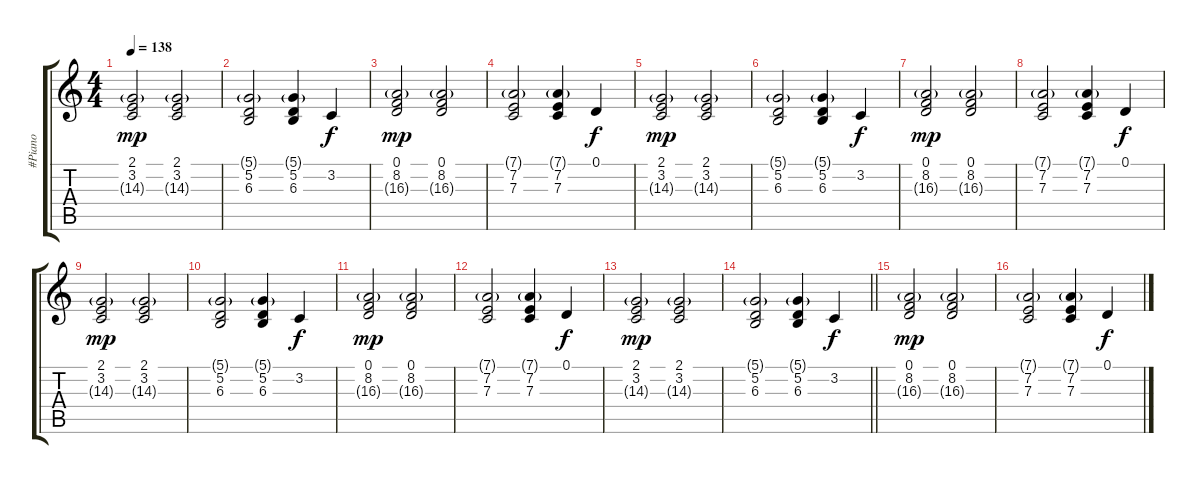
\track ("#Piano" "#Piano") {instrument acousticgrandpiano}
\staff {score tabs}
\tuning (D4 A3 F3 C3 G2 C2) {hide}
\ts (4 4)
\tempo 138
\clef g2
\ks c
(2.1 3.2 14.3{g}).2{dy mp} (2.1 3.2 14.3{g}).2 |
(5.1{g} 5.2 6.3).2 (5.1{g} 5.2 6.3).4 3.2.4{dy f} |
(0.1 8.2 16.3{g}).2{dy mp} (0.1 8.2 16.3{g}).2 |
(7.1{g} 7.2 7.3).2 (7.1{g} 7.2 7.3).4 0.1.4{dy f} |
(2.1 3.2 14.3{g}).2{dy mp} (2.1 3.2 14.3{g}).2 |
(5.1{g} 5.2 6.3).2 (5.1{g} 5.2 6.3).4 3.2.4{dy f} |
(0.1 8.2 16.3{g}).2{dy mp} (0.1 8.2 16.3{g}).2 |
(7.1{g} 7.2 7.3).2 (7.1{g} 7.2 7.3).4 0.1.4{dy f} |
(2.1 3.2 14.3{g}).2{dy mp} (2.1 3.2 14.3{g}).2 |
(5.1{g} 5.2 6.3).2 (5.1{g} 5.2 6.3).4 3.2.4{dy f} |
(0.1 8.2 16.3{g}).2{dy mp} (0.1 8.2 16.3{g}).2 |
(7.1{g} 7.2 7.3).2 (7.1{g} 7.2 7.3).4 0.1.4{dy f} |
(2.1 3.2 14.3{g}).2{dy mp} (2.1 3.2 14.3{g}).2 |
\barLineRight lightlight
(5.1{g} 5.2 6.3).2 (5.1{g} 5.2 6.3).4 3.2.4{dy f} |
(0.1 8.2 16.3{g}).2{dy mp} (0.1 8.2 16.3{g}).2 |
(7.1{g} 7.2 7.3).2 (7.1{g} 7.2 7.3).4 0.1.4{dy f}
